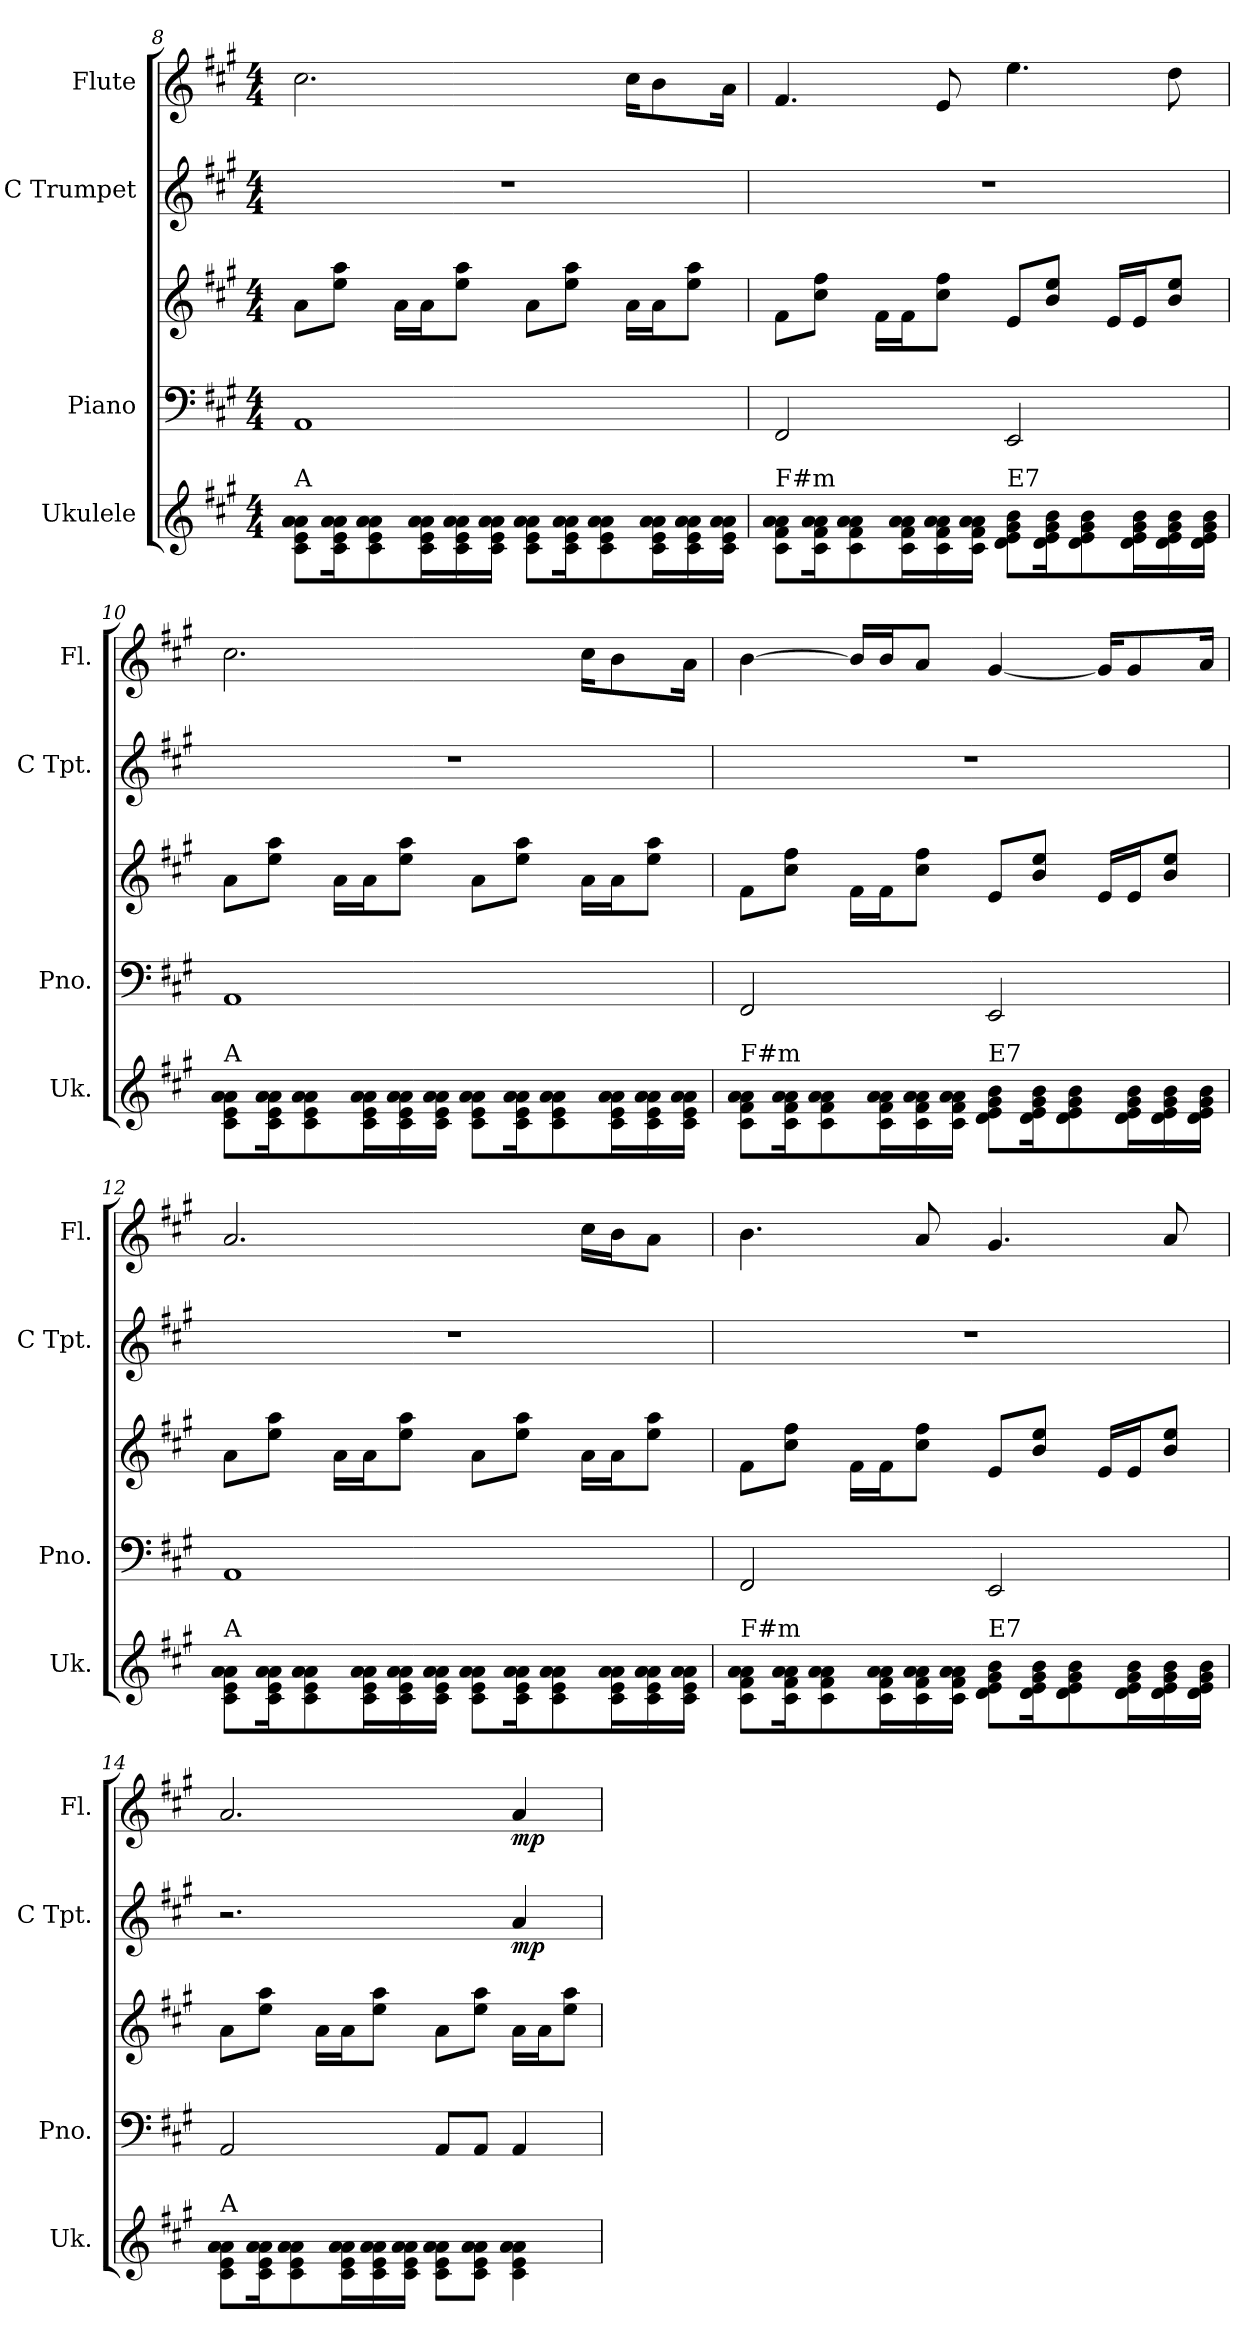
**kern	**kern	**kern	**kern	**dynam	**kern	**dynam
*part4	*part3	*part3	*part2	*part2	*part1	*part1
*staff5	*staff4	*staff3	*staff2	*staff2	*staff1	*staff1
*I"Ukulele	*I"Piano	*	*I"C Trumpet	*	*I"Flute	*
*I'Uk.	*I'Pno.	*	*I'C Tpt.	*	*I'Fl.	*
*	*clefF4	*clefG2	*clefG2	*	*clefG2	*
*k[f#c#g#]	*k[f#c#g#]	*k[f#c#g#]	*k[f#c#g#]	*	*k[f#c#g#]	*
*M4/4	*M4/4	*M4/4	*M4/4	*	*M4/4	*
=8	=8	=8	=8	=8	=8	=8
!LO:TX:a:t=A	!	!	!	!	!	!
8c#\ 8e\ 8a\ 8a\L	1AA	8a\L	1r	.	2.cc#\	.
16c#\ 16e\ 16a\ 16a\K	.	8ee\ 8aa\J	.	.	.	.
8c#\ 8e\ 8a\ 8a\	.	.	.	.	.	.
.	.	16a\LL	.	.	.	.
16c#\ 16e\ 16a\ 16a\L	.	16a\J	.	.	.	.
16c#\ 16e\ 16a\ 16a\	.	8ee\ 8aa\J	.	.	.	.
16c#\ 16e\ 16a\ 16a\JJ	.	.	.	.	.	.
8c#\ 8e\ 8a\ 8a\L	.	8a\L	.	.	.	.
16c#\ 16e\ 16a\ 16a\K	.	8ee\ 8aa\J	.	.	.	.
8c#\ 8e\ 8a\ 8a\	.	.	.	.	.	.
.	.	16a\LL	.	.	16cc#\KL	.
16c#\ 16e\ 16a\ 16a\L	.	16a\J	.	.	8b\	.
16c#\ 16e\ 16a\ 16a\	.	8ee\ 8aa\J	.	.	.	.
16c#\ 16e\ 16a\ 16a\JJ	.	.	.	.	16a\Jk	.
=9	=9	=9	=9	=9	=9	=9
!LO:TX:a:t=F#m	!	!	!	!	!	!
8c#\ 8f#\ 8a\ 8a\L	2FF#/	8f#\L	1r	.	4.f#/	.
16c#\ 16f#\ 16a\ 16a\K	.	8cc#\ 8ff#\J	.	.	.	.
8c#\ 8f#\ 8a\ 8a\	.	.	.	.	.	.
.	.	16f#\LL	.	.	.	.
16c#\ 16f#\ 16a\ 16a\L	.	16f#\J	.	.	.	.
16c#\ 16f#\ 16a\ 16a\	.	8cc#\ 8ff#\J	.	.	8e/	.
16c#\ 16f#\ 16a\ 16a\JJ	.	.	.	.	.	.
!LO:TX:a:t=E7	!	!	!	!	!	!
8d\ 8e\ 8g#\ 8b\L	2EE/	8e/L	.	.	4.ee\	.
16d\ 16e\ 16g#\ 16b\K	.	8b/ 8ee/J	.	.	.	.
8d\ 8e\ 8g#\ 8b\	.	.	.	.	.	.
.	.	16e/LL	.	.	.	.
16d\ 16e\ 16g#\ 16b\L	.	16e/J	.	.	.	.
16d\ 16e\ 16g#\ 16b\	.	8b/ 8ee/J	.	.	8dd\	.
16d\ 16e\ 16g#\ 16b\JJ	.	.	.	.	.	.
!!LO:LB:g=z
=10	=10	=10	=10	=10	=10	=10
!LO:TX:a:t=A	!	!	!	!	!	!
8c#\ 8e\ 8a\ 8a\L	1AA	8a\L	1r	.	2.cc#\	.
16c#\ 16e\ 16a\ 16a\K	.	8ee\ 8aa\J	.	.	.	.
8c#\ 8e\ 8a\ 8a\	.	.	.	.	.	.
.	.	16a\LL	.	.	.	.
16c#\ 16e\ 16a\ 16a\L	.	16a\J	.	.	.	.
16c#\ 16e\ 16a\ 16a\	.	8ee\ 8aa\J	.	.	.	.
16c#\ 16e\ 16a\ 16a\JJ	.	.	.	.	.	.
8c#\ 8e\ 8a\ 8a\L	.	8a\L	.	.	.	.
16c#\ 16e\ 16a\ 16a\K	.	8ee\ 8aa\J	.	.	.	.
8c#\ 8e\ 8a\ 8a\	.	.	.	.	.	.
.	.	16a\LL	.	.	16cc#\KL	.
16c#\ 16e\ 16a\ 16a\L	.	16a\J	.	.	8b\	.
16c#\ 16e\ 16a\ 16a\	.	8ee\ 8aa\J	.	.	.	.
16c#\ 16e\ 16a\ 16a\JJ	.	.	.	.	16a\Jk	.
=11	=11	=11	=11	=11	=11	=11
!LO:TX:a:t=F#m	!	!	!	!	!	!
8c#\ 8f#\ 8a\ 8a\L	2FF#/	8f#\L	1r	.	[4b\	.
16c#\ 16f#\ 16a\ 16a\K	.	8cc#\ 8ff#\J	.	.	.	.
8c#\ 8f#\ 8a\ 8a\	.	.	.	.	.	.
.	.	16f#\LL	.	.	16b/LL]	.
16c#\ 16f#\ 16a\ 16a\L	.	16f#\J	.	.	16b/J	.
16c#\ 16f#\ 16a\ 16a\	.	8cc#\ 8ff#\J	.	.	8a/J	.
16c#\ 16f#\ 16a\ 16a\JJ	.	.	.	.	.	.
!LO:TX:a:t=E7	!	!	!	!	!	!
8d\ 8e\ 8g#\ 8b\L	2EE/	8e/L	.	.	[4g#/	.
16d\ 16e\ 16g#\ 16b\K	.	8b/ 8ee/J	.	.	.	.
8d\ 8e\ 8g#\ 8b\	.	.	.	.	.	.
.	.	16e/LL	.	.	16g#/KL]	.
16d\ 16e\ 16g#\ 16b\L	.	16e/J	.	.	8g#/	.
16d\ 16e\ 16g#\ 16b\	.	8b/ 8ee/J	.	.	.	.
16d\ 16e\ 16g#\ 16b\JJ	.	.	.	.	16a/Jk	.
=12	=12	=12	=12	=12	=12	=12
!LO:TX:a:t=A	!	!	!	!	!	!
8c#\ 8e\ 8a\ 8a\L	1AA	8a\L	1r	.	2.a/	.
16c#\ 16e\ 16a\ 16a\K	.	8ee\ 8aa\J	.	.	.	.
8c#\ 8e\ 8a\ 8a\	.	.	.	.	.	.
.	.	16a\LL	.	.	.	.
16c#\ 16e\ 16a\ 16a\L	.	16a\J	.	.	.	.
16c#\ 16e\ 16a\ 16a\	.	8ee\ 8aa\J	.	.	.	.
16c#\ 16e\ 16a\ 16a\JJ	.	.	.	.	.	.
8c#\ 8e\ 8a\ 8a\L	.	8a\L	.	.	.	.
16c#\ 16e\ 16a\ 16a\K	.	8ee\ 8aa\J	.	.	.	.
8c#\ 8e\ 8a\ 8a\	.	.	.	.	.	.
.	.	16a\LL	.	.	16cc#\LL	.
16c#\ 16e\ 16a\ 16a\L	.	16a\J	.	.	16b\J	.
16c#\ 16e\ 16a\ 16a\	.	8ee\ 8aa\J	.	.	8a\J	.
16c#\ 16e\ 16a\ 16a\JJ	.	.	.	.	.	.
!!LO:PB:g=z
=13	=13	=13	=13	=13	=13	=13
!LO:TX:a:t=F#m	!	!	!	!	!	!
8c#\ 8f#\ 8a\ 8a\L	2FF#/	8f#\L	1r	.	4.b\	.
16c#\ 16f#\ 16a\ 16a\K	.	8cc#\ 8ff#\J	.	.	.	.
8c#\ 8f#\ 8a\ 8a\	.	.	.	.	.	.
.	.	16f#\LL	.	.	.	.
16c#\ 16f#\ 16a\ 16a\L	.	16f#\J	.	.	.	.
16c#\ 16f#\ 16a\ 16a\	.	8cc#\ 8ff#\J	.	.	8a/	.
16c#\ 16f#\ 16a\ 16a\JJ	.	.	.	.	.	.
!LO:TX:a:t=E7	!	!	!	!	!	!
8d\ 8e\ 8g#\ 8b\L	2EE/	8e/L	.	.	4.g#/	.
16d\ 16e\ 16g#\ 16b\K	.	8b/ 8ee/J	.	.	.	.
8d\ 8e\ 8g#\ 8b\	.	.	.	.	.	.
.	.	16e/LL	.	.	.	.
16d\ 16e\ 16g#\ 16b\L	.	16e/J	.	.	.	.
16d\ 16e\ 16g#\ 16b\	.	8b/ 8ee/J	.	.	8a/	.
16d\ 16e\ 16g#\ 16b\JJ	.	.	.	.	.	.
=14	=14	=14	=14	=14	=14	=14
!LO:TX:a:t=A	!	!	!	!	!	!
8c#\ 8e\ 8a\ 8a\L	2AA/	8a\L	2.r	.	2.a/	.
16c#\ 16e\ 16a\ 16a\K	.	8ee\ 8aa\J	.	.	.	.
8c#\ 8e\ 8a\ 8a\	.	.	.	.	.	.
.	.	16a\LL	.	.	.	.
16c#\ 16e\ 16a\ 16a\L	.	16a\J	.	.	.	.
16c#\ 16e\ 16a\ 16a\	.	8ee\ 8aa\J	.	.	.	.
16c#\ 16e\ 16a\ 16a\JJ	.	.	.	.	.	.
8c#\ 8e\ 8a\ 8a\L	8AA/L	8a\L	.	.	.	.
8c#\ 8e\ 8a\ 8a\J	8AA/J	8ee\ 8aa\J	.	.	.	.
!	!	!	!	!LO:DY:b	!	!LO:DY:b
4c#\ 4e\ 4a\ 4a\	4AA/	16a\LL	4a/	mp	4a/	mp
.	.	16a\J	.	.	.	.
.	.	8ee\ 8aa\J	.	.	.	.
=	=	=	=	=	=	=
*-	*-	*-	*-	*-	*-	*-
